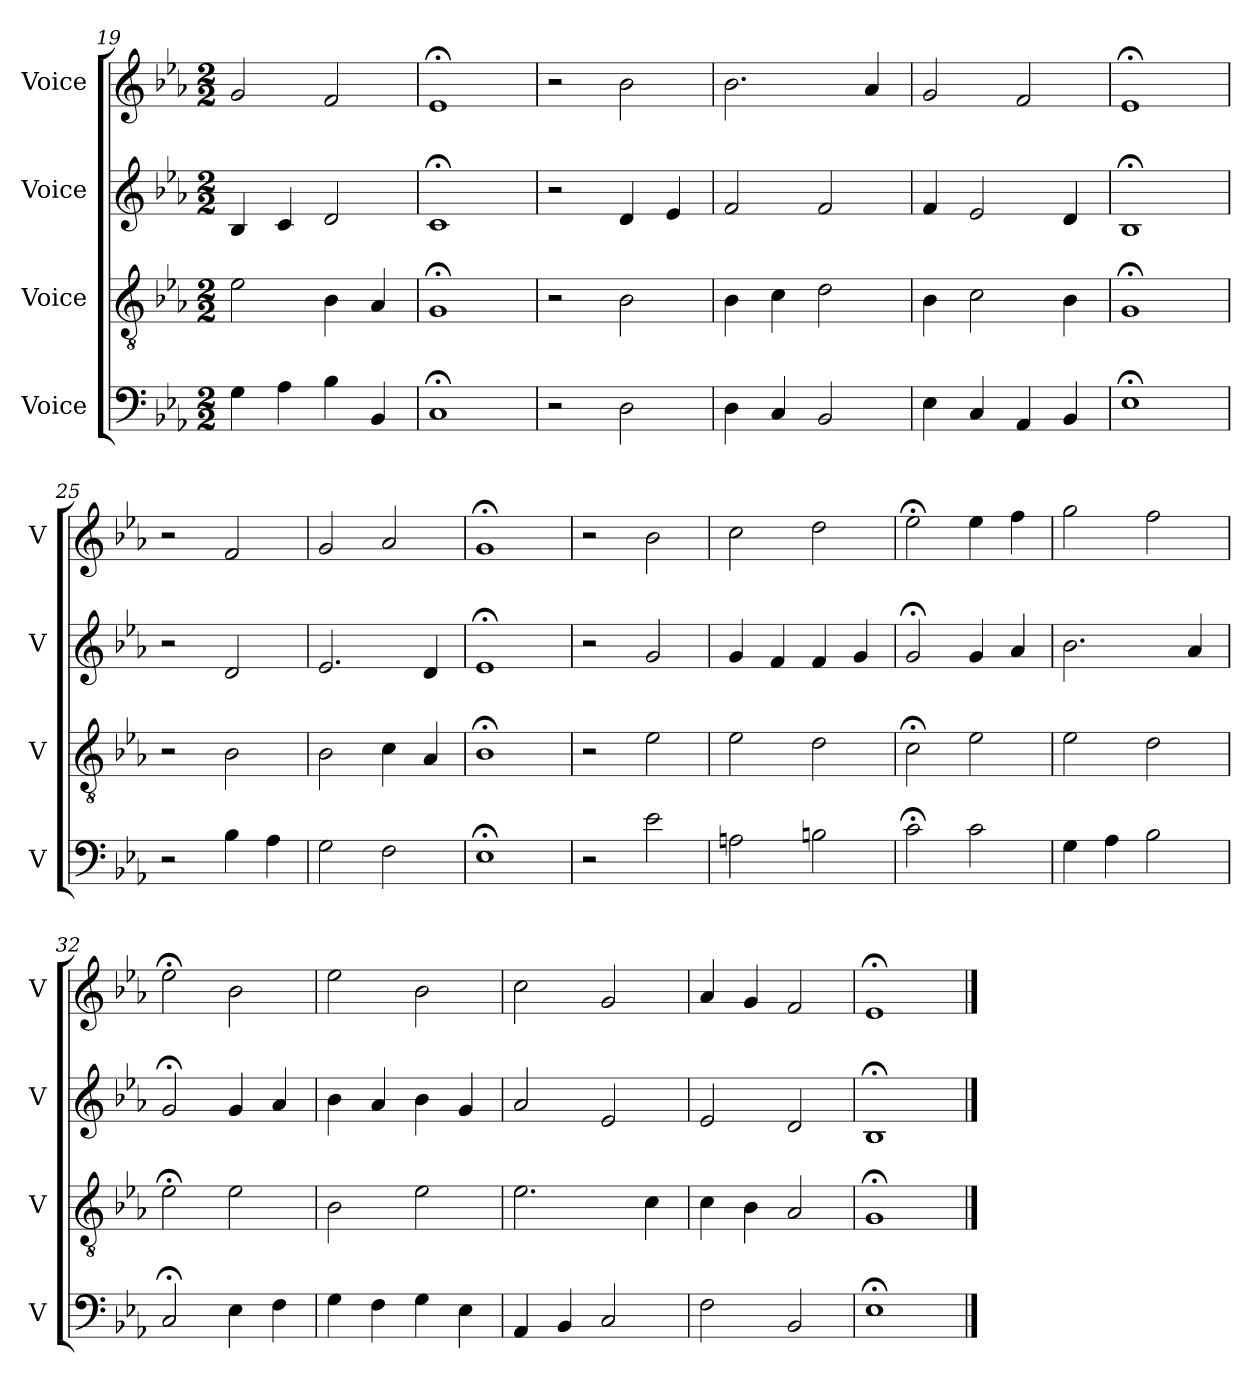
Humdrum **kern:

**kern	**kern	**kern	**kern
*part4	*part3	*part2	*part1
*staff4	*staff3	*staff2	*staff1
*I"Voice	*I"Voice	*I"Voice	*I"Voice
*I'V	*I'V	*I'V	*I'V
*clefF4	*clefGv2	*clefG2	*clefG2
*k[b-e-a-]	*k[b-e-a-]	*k[b-e-a-]	*k[b-e-a-]
*M2/2	*M2/2	*M2/2	*M2/2
=19	=19	=19	=19
4G\	2e-\	4B-/	2g/
4A-\	.	4c/	.
4B-\	4B-\	2d/	2f/
4BB-/	4A-/	.	.
=20	=20	=20	=20
1C;<	1G;<	1c;<	1e-;<
=21	=21	=21	=21
2r	2r	2r	2r
2D\	2B-\	4d/	2b-\
.	.	4e-/	.
!!LO:LB:g=z
=22	=22	=22	=22
4D\	4B-\	2f/	2.b-\
4C/	4c\	.	.
2BB-/	2d\	2f/	.
.	.	.	4a-/
=23	=23	=23	=23
4E-\	4B-\	4f/	2g/
4C/	2c\	2e-/	.
4AA-/	.	.	2f/
4BB-/	4B-\	4d/	.
=24	=24	=24	=24
1E-;<	1G;<	1B-;<	1e-;<
=25	=25	=25	=25
2r	2r	2r	2r
4B-\	2B-\	2d/	2f/
4A-\	.	.	.
=26	=26	=26	=26
2G\	2B-\	2.e-/	2g/
2F\	4c\	.	2a-/
.	4A-/	4d/	.
=27	=27	=27	=27
1E-;<	1B-;<	1e-;<	1g;<
=28	=28	=28	=28
2r	2r	2r	2r
2e-\	2e-\	2g/	2b-\
=29	=29	=29	=29
2An\	2e-\	4g/	2cc\
.	.	4f/	.
2Bn\	2d\	4f/	2dd\
.	.	4g/	.
=30	=30	=30	=30
2c;<\	2c;<\	2g;</	2ee-;<\
2c\	2e-\	4g/	4ee-\
.	.	4a-/	4ff\
=31	=31	=31	=31
4G\	2e-\	2.b-\	2gg\
4A-\	.	.	.
2B-\	2d\	.	2ff\
.	.	4a-/	.
=32	=32	=32	=32
2C;</	2e-;<\	2g;</	2ee-;<\
4E-\	2e-\	4g/	2b-\
4F\	.	4a-/	.
!!LO:PB:g=z
=33	=33	=33	=33
4G\	2B-\	4b-\	2ee-\
4F\	.	4a-/	.
4G\	2e-\	4b-\	2b-\
4E-\	.	4g/	.
=34	=34	=34	=34
4AA-/	2.e-\	2a-/	2cc\
4BB-/	.	.	.
2C/	.	2e-/	2g/
.	4c\	.	.
=35	=35	=35	=35
2F\	4c\	2e-/	4a-/
.	4B-\	.	4g/
2BB-/	2A-/	2d/	2f/
=36	=36	=36	=36
1E-;<	1G;<	1B-;<	1e-;<
==	==	==	==
*-	*-	*-	*-
